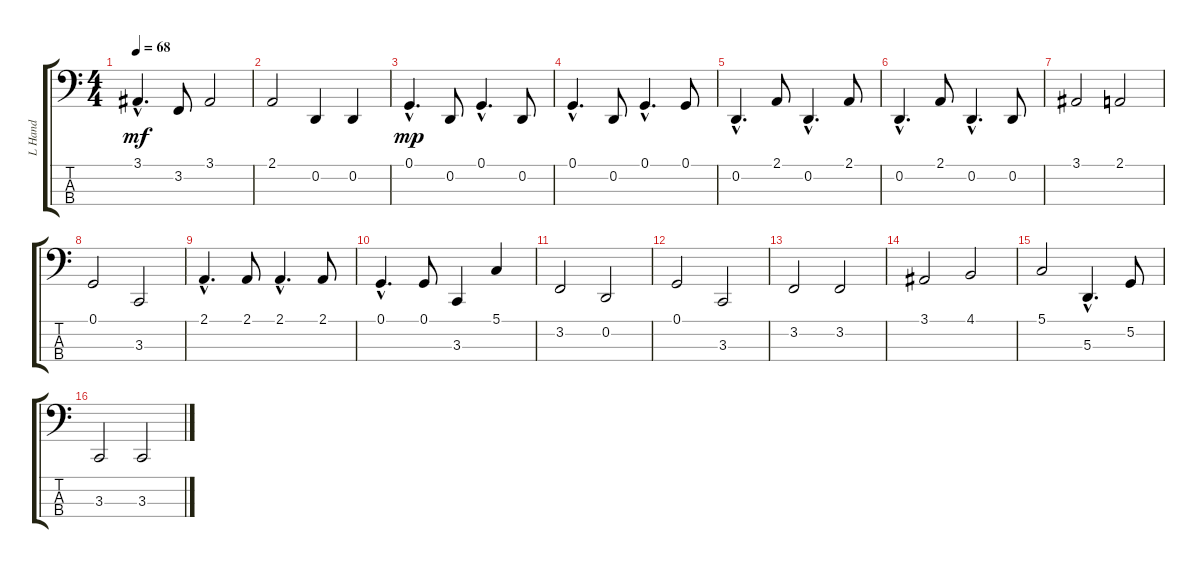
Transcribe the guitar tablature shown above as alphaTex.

\track ("L Hand" "L Hand") {instrument acousticgrandpiano}
\staff {score tabs}
\tuning (G2 D2 A1 E1) {hide}
\ts (4 4)
\tempo 68
\clef f4
\ks c
3.1{hac}.4{d dy mf} 3.2.8 3.1.2 |
2.1.2 0.2.4 0.2.4 |
0.1{hac}.4{d dy mp} 0.2.8 0.1{hac}.4{d} 0.2.8 |
0.1{hac}.4{d} 0.2.8 0.1{hac}.4{d} 0.1.8 |
0.2{hac}.4{d} 2.1.8 0.2{hac}.4{d} 2.1.8 |
0.2{hac}.4{d} 2.1.8 0.2{hac}.4{d} 0.2.8 |
3.1.2 2.1.2 |
0.1.2 3.3.2 |
2.1{hac}.4{d} 2.1.8 2.1{hac}.4{d} 2.1.8 |
0.1{hac}.4{d} 0.1.8 3.3.4 5.1.4 |
3.2.2 0.2.2 |
0.1.2 3.3.2 |
3.2.2 3.2.2 |
3.1.2 4.1.2 |
5.1.2 5.3{hac}.4{d} 5.2.8 |
3.3.2 3.3.2
